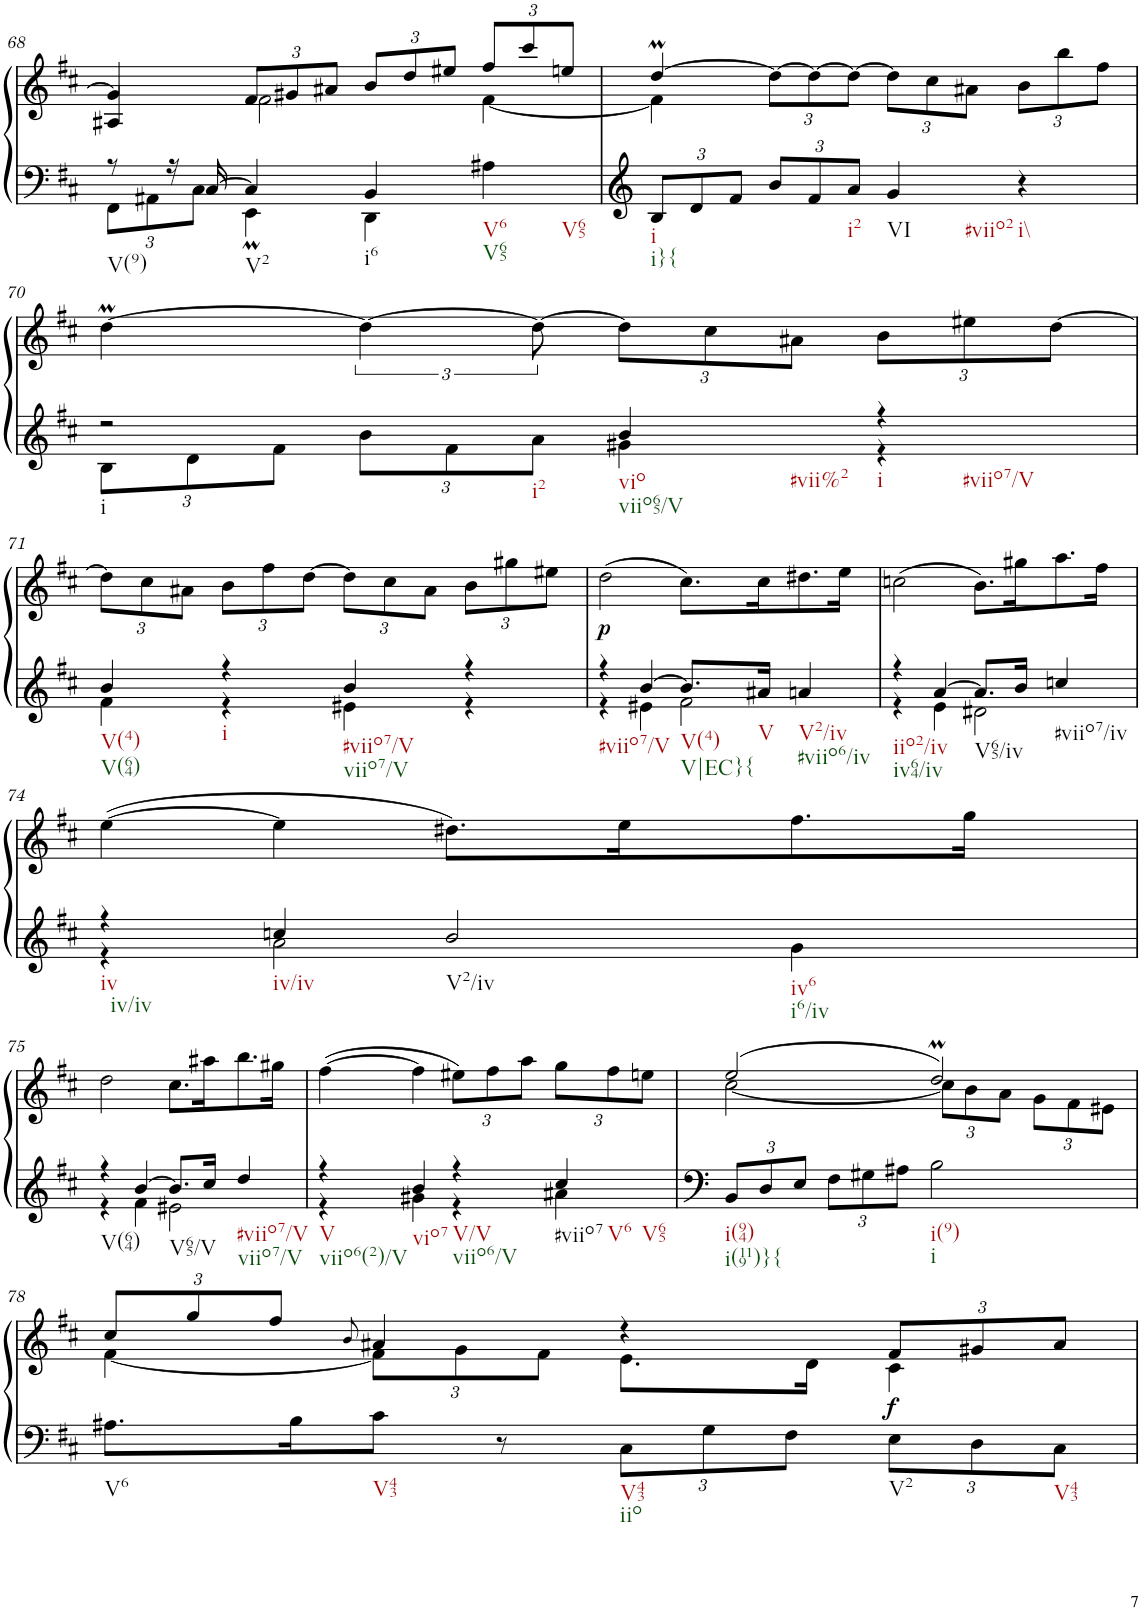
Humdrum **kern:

**kern	**kern	**dynam
*part1	*part1	*part1
*staff2	*staff1	*staff1/2
*I"Klavier links	*	*
!!LO:PB:g=z
*clefG2	*clefG2	*
*k[f#c#]	*k[f#c#]	*
*M2/2	*M2/2	*
=68	=68	=68
*^	*	*
*	*Xbrackettup	*	*
*	*	*^	*
!LO:TX:b:t=V(9)	!	!	!	!
8r	12FF#\L	4g/]	4A#X/	.
.	12AA#X\	.	.	.
16r	.	.	.	.
.	12C#\J	.	.	.
[16C#/	.	.	.	.
*	*	*Xbrackettup	*	*
!LO:TX:b:t=V2	!	!	!	!
4C#/]	4EEM\	12f#/L	2f#\	.
.	.	12g#X/	.	.
.	.	12a#X/J	.	.
!LO:TX:b:t=i6	!	!	!	!
4BB/	4DD\	12b/L	.	.
.	.	12dd/	.	.
.	.	12ee#X/J	.	.
!LO:TX:b:t=V6	!	!	!	!
!LO:TX:b:t=V65	!	!	!	!
!LO:TX:b:t=V65	!	!	!	!
4A#X\	4ryy	12ff#/L	[4f#\	.
.	.	12ccc#/	.	.
.	.	12een/J	.	.
*v	*v	*	*	*
=69	=69	=69	=69
!LO:TX:b:t=i	!	!	!
!LO:TX:b:t=i}{	!	!	!
12B/L	[4ddM/	4f#\]	.
12d/	.	.	.
12f#/J	.	.	.
12b/L	4dd\_	2.ryy	.
12f#/	.	.	.
!LO:TX:b:t=i2	!	!	!
12a/J	.	.	.
!LO:TX:b:t=VI	!	!	!
!LO:TX:b:t=#viio2	!	!	!
4g/	12dd\L]	.	.
.	12cc#\	.	.
.	12a#X\J	.	.
!LO:TX:b:t=i\\	!	!	!
4r	12b\L	.	.
.	12bb\	.	.
.	12ff#\J	.	.
*	*v	*v	*
!!LO:LB:g=z
=70	=70	=70
*^	*	*
!LO:TX:b:t=i	!	!	!
!LO:TX:b:t=i2	!	!	!
2r	12B\L	[4ddM\	.
.	12d\	.	.
.	12f#\J	.	.
.	12b\L	4dd\_	.
.	12f#\	.	.
.	12a\J	.	.
!LO:TX:b:t=vio	!	!	!
!LO:TX:b:t=viio65/V	!	!	!
!LO:TX:b:t=#vii%2	!	!	!
4b/	4g#X\	12dd\L]	.
.	.	12cc#\	.
.	.	12a#X\J	.
!LO:TX:b:t=i	!	!	!
!LO:TX:b:t=#viio7/V	!	!	!
4r	4r	12b\L	.
.	.	12ee#X\	.
.	.	[12dd\J	.
!!LO:LB:g=z
=71	=71	=71	=71
!LO:TX:b:t=V(4)	!	!	!
!LO:TX:b:t=V(64)	!	!	!
4b/	4f#\	12dd\L]	.
.	.	12cc#\	.
.	.	12a#X\J	.
!LO:TX:b:t=i	!	!	!
4r	4r	12b\L	.
.	.	12ff#\	.
.	.	[12dd\J	.
!LO:TX:b:t=#viio7/V	!	!	!
!LO:TX:b:t=viio7/V	!	!	!
4b/	4e#X\	12dd\L]	.
.	.	12cc#\	.
.	.	12a#\J	.
4r	4r	12b\L	.
.	.	12gg#X\	.
.	.	12ee#X\J	.
=72	=72	=72	=72
!LO:TX:b:t=#viio7/V	!	!	!
!	!	!	!LO:DY:b
4r	4r	(2dd\	p
[4b/	4e#X\	.	.
!LO:TX:b:t=V(4)	!	!	!
!LO:TX:b:t=V|EC}{	!	!	!
8.b/L]	2f#\	8.cc#\L)	.
!LO:TX:b:t=V	!	!	!
16a#X/Jk	.	16cc#\K	.
!LO:TX:b:t=V2/iv	!	!	!
!LO:TX:b:t=#viio6/iv	!	!	!
4an/	.	8.dd#X\	.
.	.	16ee\Jk	.
=73	=73	=73	=73
!LO:TX:b:t=iio2/iv	!	!	!
!LO:TX:b:t=iv64/iv	!	!	!
4r	4r	(2ccn\	.
[4a/	4e\	.	.
!LO:TX:b:t=V65/iv	!	!	!
8.a/L]	2d#X\	8.b\L)	.
16b/Jk	.	16gg#X\K	.
!LO:TX:b:t=#viio7/iv	!	!	!
4ccn/	.	8.aa\	.
.	.	16ff#\Jk	.
!!LO:LB:g=z
=74	=74	=74	=74
!LO:TX:b:t=iv	!	!	!
!LO:TX:b:t=iv/iv	!	!	!
4r	4r	([4ee\	.
!LO:TX:b:t=iv/iv	!	!	!
4ccn/	2a\	4ee\]	.
!LO:TX:b:t=V2/iv	!	!	!
!LO:TX:b:t=iv6	!	!	!
!LO:TX:b:t=i6/iv	!	!	!
2b/	.	8.dd#X\L)	.
.	.	16ee\K	.
.	4g\	8.ff#\	.
.	.	16gg\Jk	.
!!LO:LB:g=z
=75	=75	=75	=75
!LO:TX:b:t=V(64)	!	!	!
4r	4r	2dd\	.
[4b/	4f#\	.	.
!LO:TX:b:t=V65/V	!	!	!
8.b/L]	2e#X\	8.cc#\L	.
16cc#/Jk	.	16aa#X\K	.
!LO:TX:b:t=#viio7/V	!	!	!
!LO:TX:b:t=viio7/V	!	!	!
4dd/	.	8.bb\	.
.	.	16gg#X\Jk	.
=76	=76	=76	=76
!LO:TX:b:t=V	!	!	!
!LO:TX:b:t=viio6(2)/V	!	!	!
4r	4r	([4ff#\	.
!LO:TX:b:t=vio7	!	!	!
4b/	4g#X\	4ff#\]	.
!LO:TX:b:t=V/V	!	!	!
!LO:TX:b:t=viio6/V	!	!	!
4r	4r	12ee#X\L)	.
.	.	12ff#\	.
.	.	12aa\J	.
!LO:TX:b:t=#viio7	!	!	!
!LO:TX:b:t=V6	!	!	!
!LO:TX:b:t=V65	!	!	!
4cc#/	4a#X\	12gg\L	.
.	.	12ff#\	.
.	.	12een\J	.
*v	*v	*	*
=77	=77	=77
*	*^	*
!LO:TX:b:t=i(94)	!	!	!
!LO:TX:b:t=i(119)}{	!	!	!
12BB/L	(2ee/	[2cc#\	.
12D/	.	.	.
12E/J	.	.	.
12F#\L	.	.	.
12G#X\	.	.	.
12A#X\J	.	.	.
!LO:TX:b:t=i(9)	!	!	!
!LO:TX:b:t=i	!	!	!
2B\	2ddM/)	12cc#\L]	.
.	.	12b\	.
.	.	12a\J	.
.	.	12g\L	.
.	.	12f#\	.
.	.	12e#X\J	.
!!LO:LB:g=z	!!
=78	=78	=78	=78
!LO:TX:b:t=V6	!	!	!
8.A#X\L	12cc#/L	[4f#\	.
.	12gg/	.	.
.	12ff#/J	.	.
16B\K	.	.	.
.	8qb/	.	.
!LO:TX:b:t=V43	!	!	!
8c#\J	4a#X/	12f#\L]	.
.	.	12g\	.
8r	.	.	.
.	.	12f#\J	.
!LO:TX:b:t=V43	!	!	!
!LO:TX:b:t=iio	!	!	!
12C#\L	4r	8.e\L	.
12G\	.	.	.
12F#\J	.	.	.
.	.	16d\Jk	.
!LO:TX:b:t=V2	!	!	!
!	!	!	!LO:DY:b
12E\L	12f#/L	4c#\	f
12D\	12g#X/	.	.
!LO:TX:b:t=V43	!	!	!
12C#\J	12a#/J	.	.
*	*v	*v	*
=	=	=
*-	*-	*-
